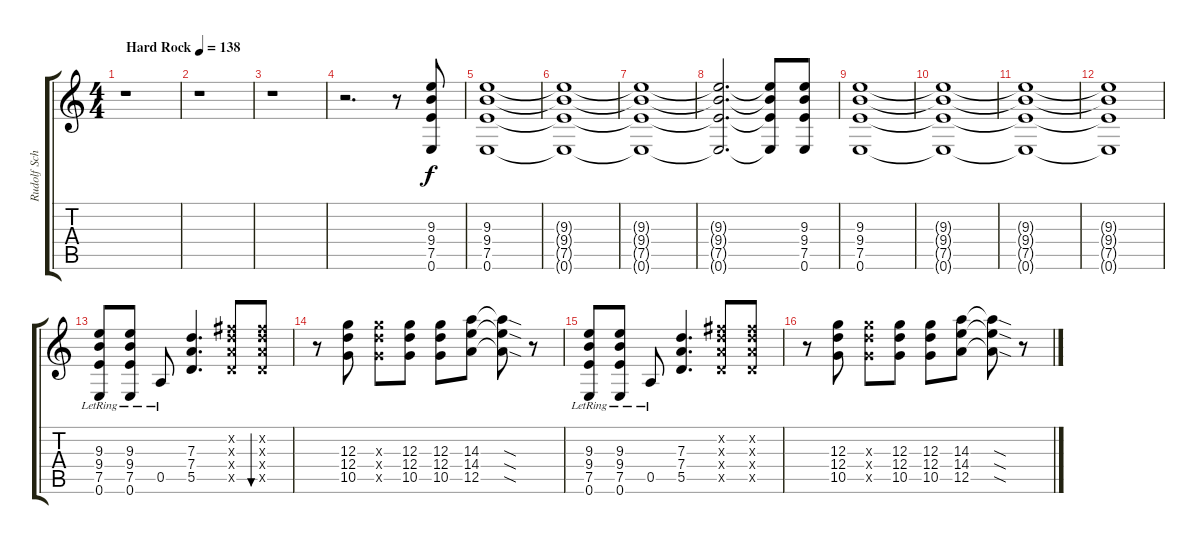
\track ("Rudolf Schenker Guitar" "Rudolf Sch") {instrument distortionguitar}
\staff {score tabs}
\tuning (E4 B3 G3 D3 A2 E2) {hide}
\ts (4 4)
\tempo (138 "Hard Rock")
\clef g2
\ks c
r.1{dy f instrument distortionguitar} |
r.1 |
r.1 |
r.2{d} r.8 (9.3 9.4 7.5 0.6).8 |
(9.3 9.4 7.5 0.6).1 |
(9.3{t} 9.4{t} 7.5{t} 0.6{t}).1 |
(9.3{t} 9.4{t} 7.5{t} 0.6{t}).1 |
(9.3{t} 9.4{t} 7.5{t} 0.6{t}).2{d} (9.3{t} 9.4{t} 7.5{t} 0.6{t}).8 (9.3 9.4 7.5 0.6).8 |
(9.3 9.4 7.5 0.6).1 |
(9.3{t} 9.4{t} 7.5{t} 0.6{t}).1 |
(9.3{t} 9.4{t} 7.5{t} 0.6{t}).1 |
(9.3{t} 9.4{t} 7.5{t} 0.6{t}).1 |
(9.3{lr} 9.4{lr} 7.5{lr} 0.6).8 (9.3{lr} 9.4{lr} 7.5{lr} 0.6).8 0.5{lr}.8 (7.3 7.4 5.5).4{d} (7.2{x} 7.3{x} 7.4{x} 5.5{x}).8 (7.2{x} 7.3{x} 7.4{x} 5.5{x}).8{bu 60} |
r.8 (12.3 12.4 10.5).8 (12.3{x} 12.4{x} 10.5{x}).8 (12.3 12.4 10.5).8 (12.3 12.4 10.5).8 (14.3 14.4 12.5).8 (14.3{sod t} 14.4{sod t} 12.5{sod t}).8 r.8 |
(9.3{lr} 9.4{lr} 7.5{lr} 0.6).8 (9.3{lr} 9.4{lr} 7.5{lr} 0.6).8 0.5{lr}.8 (7.3 7.4 5.5).4{d} (7.2{x} 7.3{x} 7.4{x} 5.5{x}).8 (7.2{x} 7.3{x} 7.4{x} 5.5{x}).8 |
r.8 (12.3 12.4 10.5).8 (12.3{x} 12.4{x} 10.5{x}).8 (12.3 12.4 10.5).8 (12.3 12.4 10.5).8 (14.3 14.4 12.5).8 (14.3{sod t} 14.4{sod t} 12.5{sod t}).8 r.8
